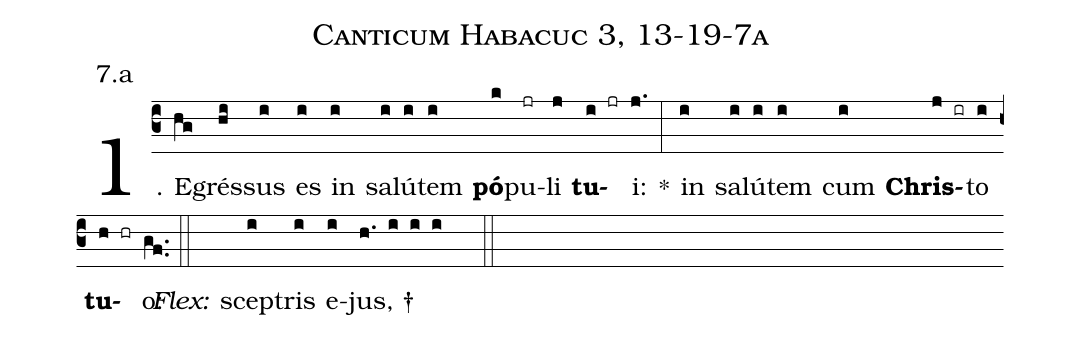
name: Canticum Habacuc 3, 13-19-7a;
annotation: 7.a;
%%
(c3)1. E(hg)grés(hi)sus(i) es(i) in(i) sa(i)lú(i)tem(i) <b>pó</b>(k)pu(jr)li(j) <b>tu</b>(i jr)i:(j.) *(:) in(i) sa(i)lú(i)tem(i) cum(i) <b>Chris</b>(j ir)to(i) <b>tu</b>(h hr)o:(gf..) (::)
<i>Flex:</i>()  scep(i)tris(i) e(i)jus, †(h. i i i  ::)
